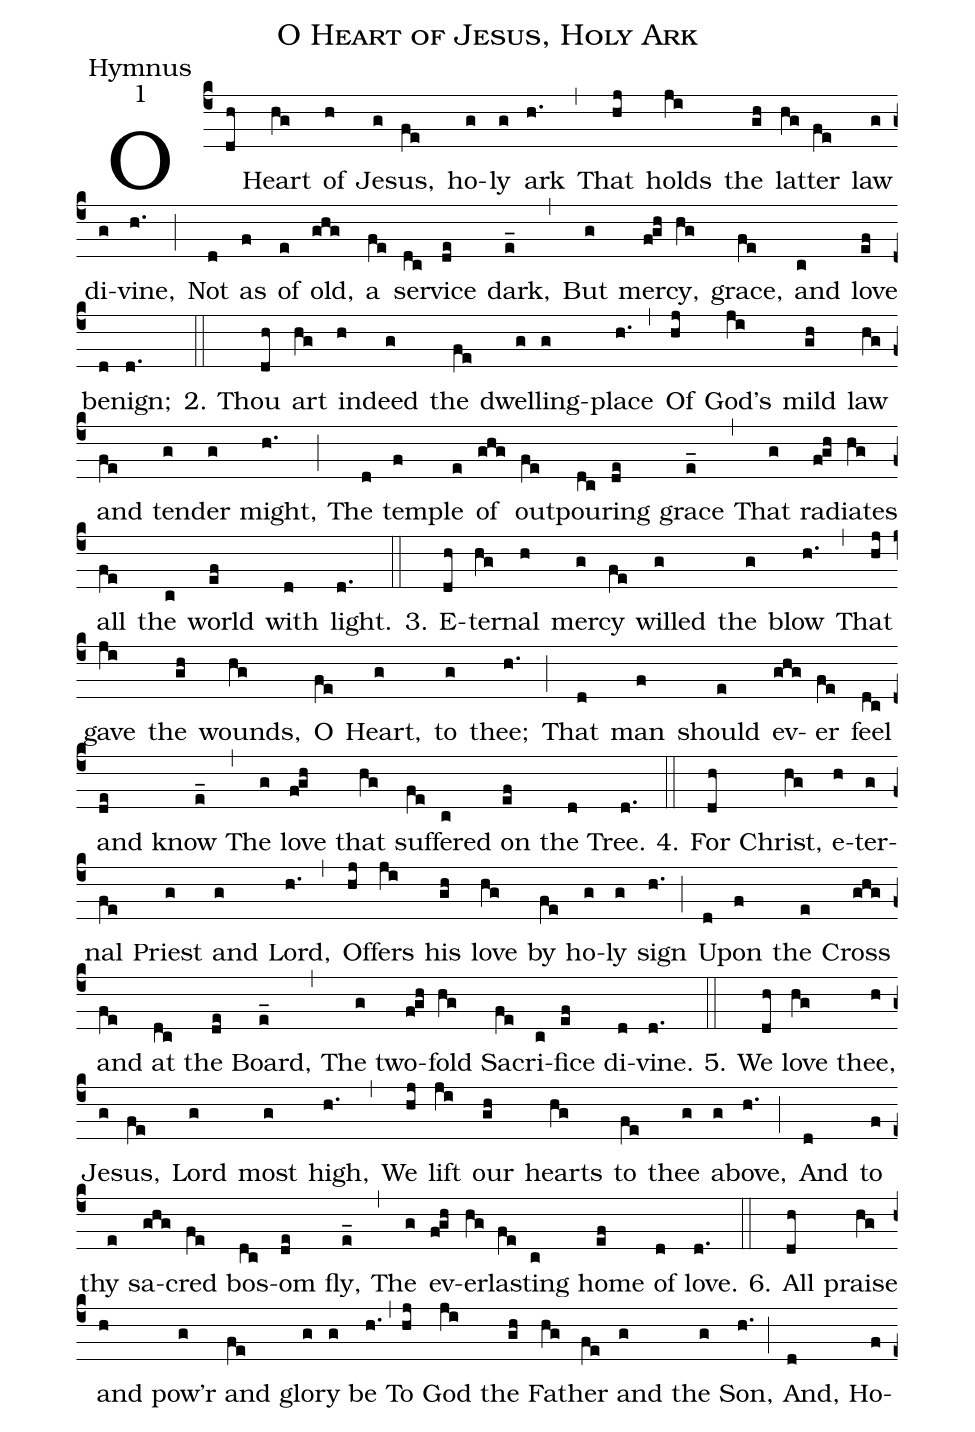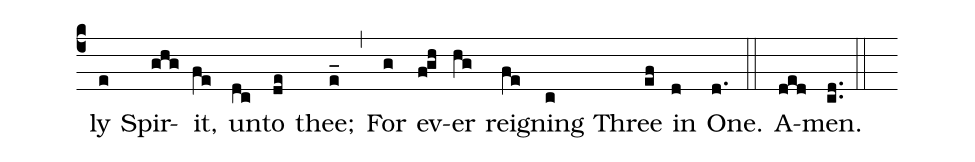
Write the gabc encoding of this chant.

name: O Heart of Jesus, Holy Ark;
office-part: Hymnus;
mode: 1;
%%
(c4)O(dh) Heart(hg) of(h) Je(g)sus,(fe) ho(g)ly(g) ark(h.) (,)
That(hj) holds(ji) the(gh) lat(hg)ter(fe) law(g) di(g)vine,(h.) (;)
Not(d) as(f) of(e) old,(ghg) a(fe) ser(dc)vice(de) dark,(e_) (,)
But(g) mer(f!gh)cy,(hg) grace,(fe) and(c) love(ef) be(d)nign;(d.) (::)

2. Thou(dh) art(hg) in(h)deed(g) the(fe) dwell(g)ing-(g)place(h.) (,)
Of(hj) God's(ji) mild(gh) law(hg) and(fe) ten(g)der(g) might,(h.) (;)
The(d) tem(f)ple(e) of(ghg) out(fe)pour(dc)ing(de) grace(e_) (,)
That(g) rad(f!gh)iates(hg) all(fe) the(c) world(ef) with(d) light.(d.) (::)

3. E(dh)ter(hg)nal(h) mer(g)cy(fe) willed(g) the(g) blow(h.) (,)
That(hj) gave(ji) the(gh) wounds,(hg) O(fe) Heart,(g) to(g) thee;(h.) (;)
That(d) man(f) should(e) ev(ghg)er(fe) feel(dc) and(de) know(e_) (,)
The(g) love(f!gh) that(hg) suf(fe)fered(c) on(ef) the(d) Tree.(d.) (::)

4. For(dh) Christ,(hg) e(h)ter(g)nal(fe) Priest(g) and(g) Lord,(h.) (,)
Of(hj)fers(ji) his(gh) love(hg) by(fe) ho(g)ly(g) sign(h.) (;)
Up(d)on(f) the(e) Cross(ghg) and(fe) at(dc) the(de) Board,(e_) (,)
The(g) two-(f!gh)fold(hg) Sac(fe)ri(c)fice(ef) di(d)vine.(d.) (::)

5. We(dh) love(hg) thee,(h) Je(g)sus,(fe) Lord(g) most(g) high,(h.) (,)
We(hj) lift(ji) our(gh) hearts(hg) to(fe) thee(g) a(g)bove,(h.) (;)
And(d) to(f) thy(e) sa(ghg)cred(fe) bos(dc)om(de) fly,(e_) (,)
The(g) ev(f!gh)er(hg)last(fe)ing(c) home(ef) of(d) love.(d.) (::)

6. All(dh) praise(hg) and(h) pow'r(g) and(fe) glo(g)ry(g) be(h.) (,)
To(hj) God(ji) the(gh) Fa(hg)ther(fe) and(g) the(g) Son,(h.) (;)
And,(d) Ho(f)ly(e) Spir(ghg)it,(fe) un(dc)to(de) thee;(e_) (,)
For(g) ev(f!gh)er(hg) reign(fe)ing(c) Three(ef) in(d) One.(d.) (::)
A(ded)men.(c.d.) (::)
